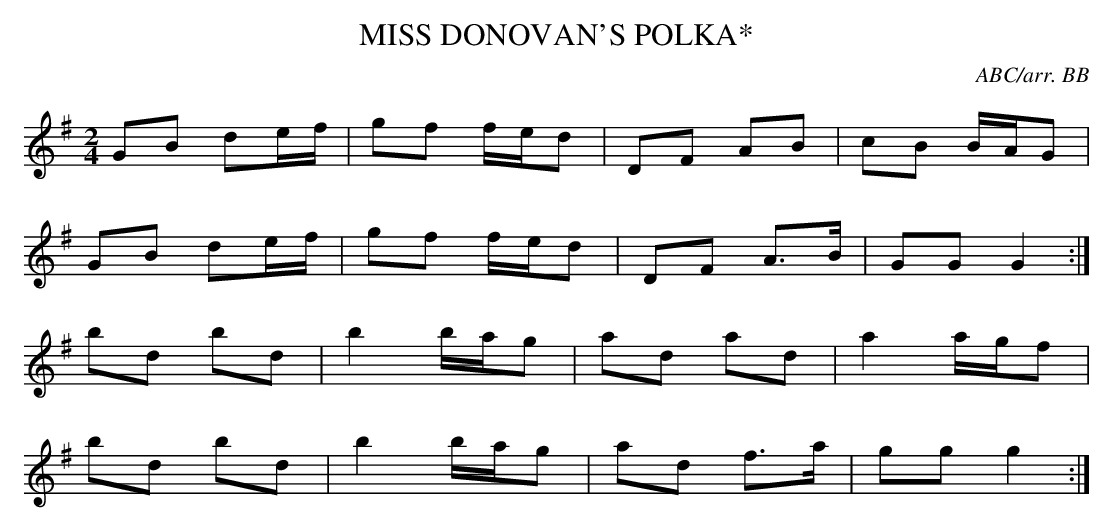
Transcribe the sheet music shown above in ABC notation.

X:1
T:MISS DONOVAN'S POLKA*
C:ABC/arr. BB
L:1/8
M:2/4
K:G
GB de/f/|gf f/e/d|DF AB|cB B/A/G|
GB de/f/|gf f/e/d|DF A>B|GGG2:|
bd bd|b2 b/a/g|ad ad|a2 a/g/f|
bd bd|b2 b/a/g|ad f>a|ggg2:|
